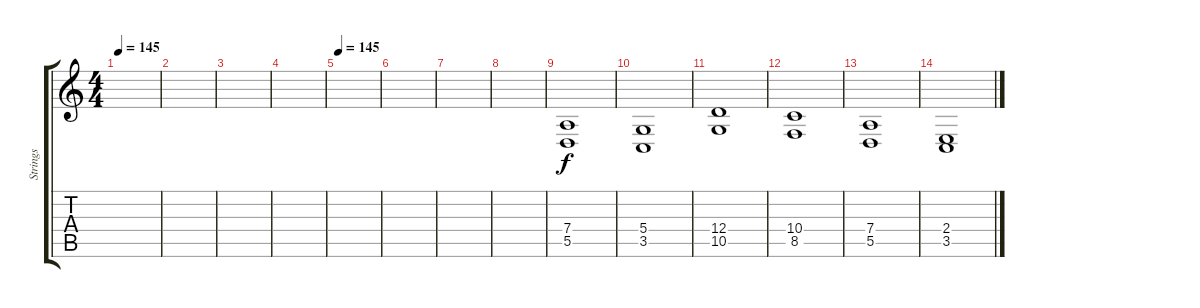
\track ("Strings" "Strings") {instrument stringensemble2}
\staff {score tabs}
\tuning (E4 B3 G3 D3 A2 E2) {hide}
\ts (4 4)
\tempo 145
\clef g2
\ks c
|
|
|
|
\tempo 145
|
|
|
|
(7.4 5.5).1 |
(5.4 3.5).1 |
(12.4 10.5).1 |
(10.4 8.5).1 |
(7.4 5.5).1 |
(2.4 3.5).1
